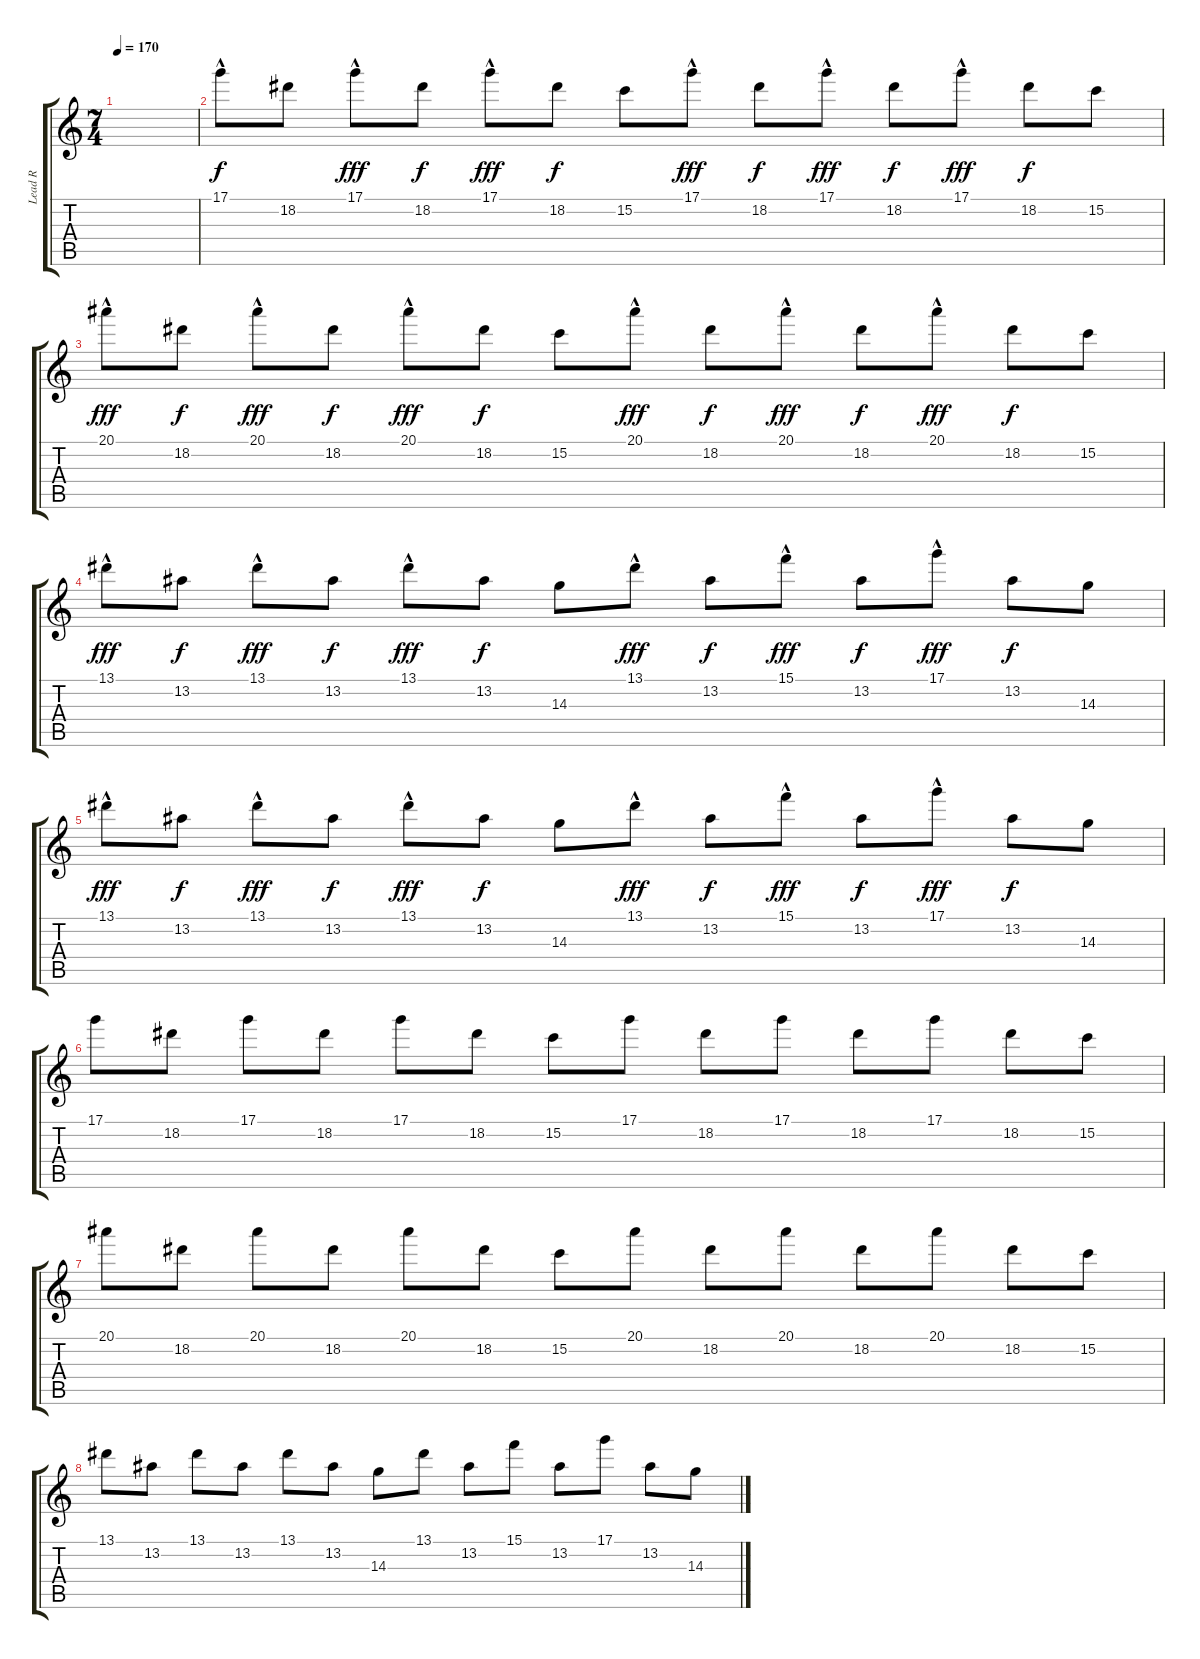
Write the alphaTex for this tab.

\track ("Lead R" "Lead R") {instrument overdrivenguitar}
\staff {score tabs}
\tuning (D4 A3 F3 C3 G2 C2) {hide}
\ts (7 4)
\tempo 170
\clef g2
\ks c
|
17.1{hac}.8 18.2.8{dy f} 17.1{hac}.8{dy fff} 18.2.8{dy f} 17.1{hac}.8{dy fff} 18.2.8{dy f} 15.2.8 17.1{hac}.8{dy fff} 18.2.8{dy f} 17.1{hac}.8{dy fff} 18.2.8{dy f} 17.1{hac}.8{dy fff} 18.2.8{dy f} 15.2.8 |
20.1{hac}.8{dy fff} 18.2.8{dy f} 20.1{hac}.8{dy fff} 18.2.8{dy f} 20.1{hac}.8{dy fff} 18.2.8{dy f} 15.2.8 20.1{hac}.8{dy fff} 18.2.8{dy f} 20.1{hac}.8{dy fff} 18.2.8{dy f} 20.1{hac}.8{dy fff} 18.2.8{dy f} 15.2.8 |
13.1{hac}.8{dy fff} 13.2.8{dy f} 13.1{hac}.8{dy fff} 13.2.8{dy f} 13.1{hac}.8{dy fff} 13.2.8{dy f} 14.3.8 13.1{hac}.8{dy fff} 13.2.8{dy f} 15.1{hac}.8{dy fff} 13.2.8{dy f} 17.1{hac}.8{dy fff} 13.2.8{dy f} 14.3.8 |
13.1{hac}.8{dy fff} 13.2.8{dy f} 13.1{hac}.8{dy fff} 13.2.8{dy f} 13.1{hac}.8{dy fff} 13.2.8{dy f} 14.3.8 13.1{hac}.8{dy fff} 13.2.8{dy f} 15.1{hac}.8{dy fff} 13.2.8{dy f} 17.1{hac}.8{dy fff} 13.2.8{dy f} 14.3.8 |
17.1.8 18.2.8 17.1.8 18.2.8 17.1.8 18.2.8 15.2.8 17.1.8 18.2.8 17.1.8 18.2.8 17.1.8 18.2.8 15.2.8 |
20.1.8 18.2.8 20.1.8 18.2.8 20.1.8 18.2.8 15.2.8 20.1.8 18.2.8 20.1.8 18.2.8 20.1.8 18.2.8 15.2.8 |
13.1.8 13.2.8 13.1.8 13.2.8 13.1.8 13.2.8 14.3.8 13.1.8 13.2.8 15.1.8 13.2.8 17.1.8 13.2.8 14.3.8
